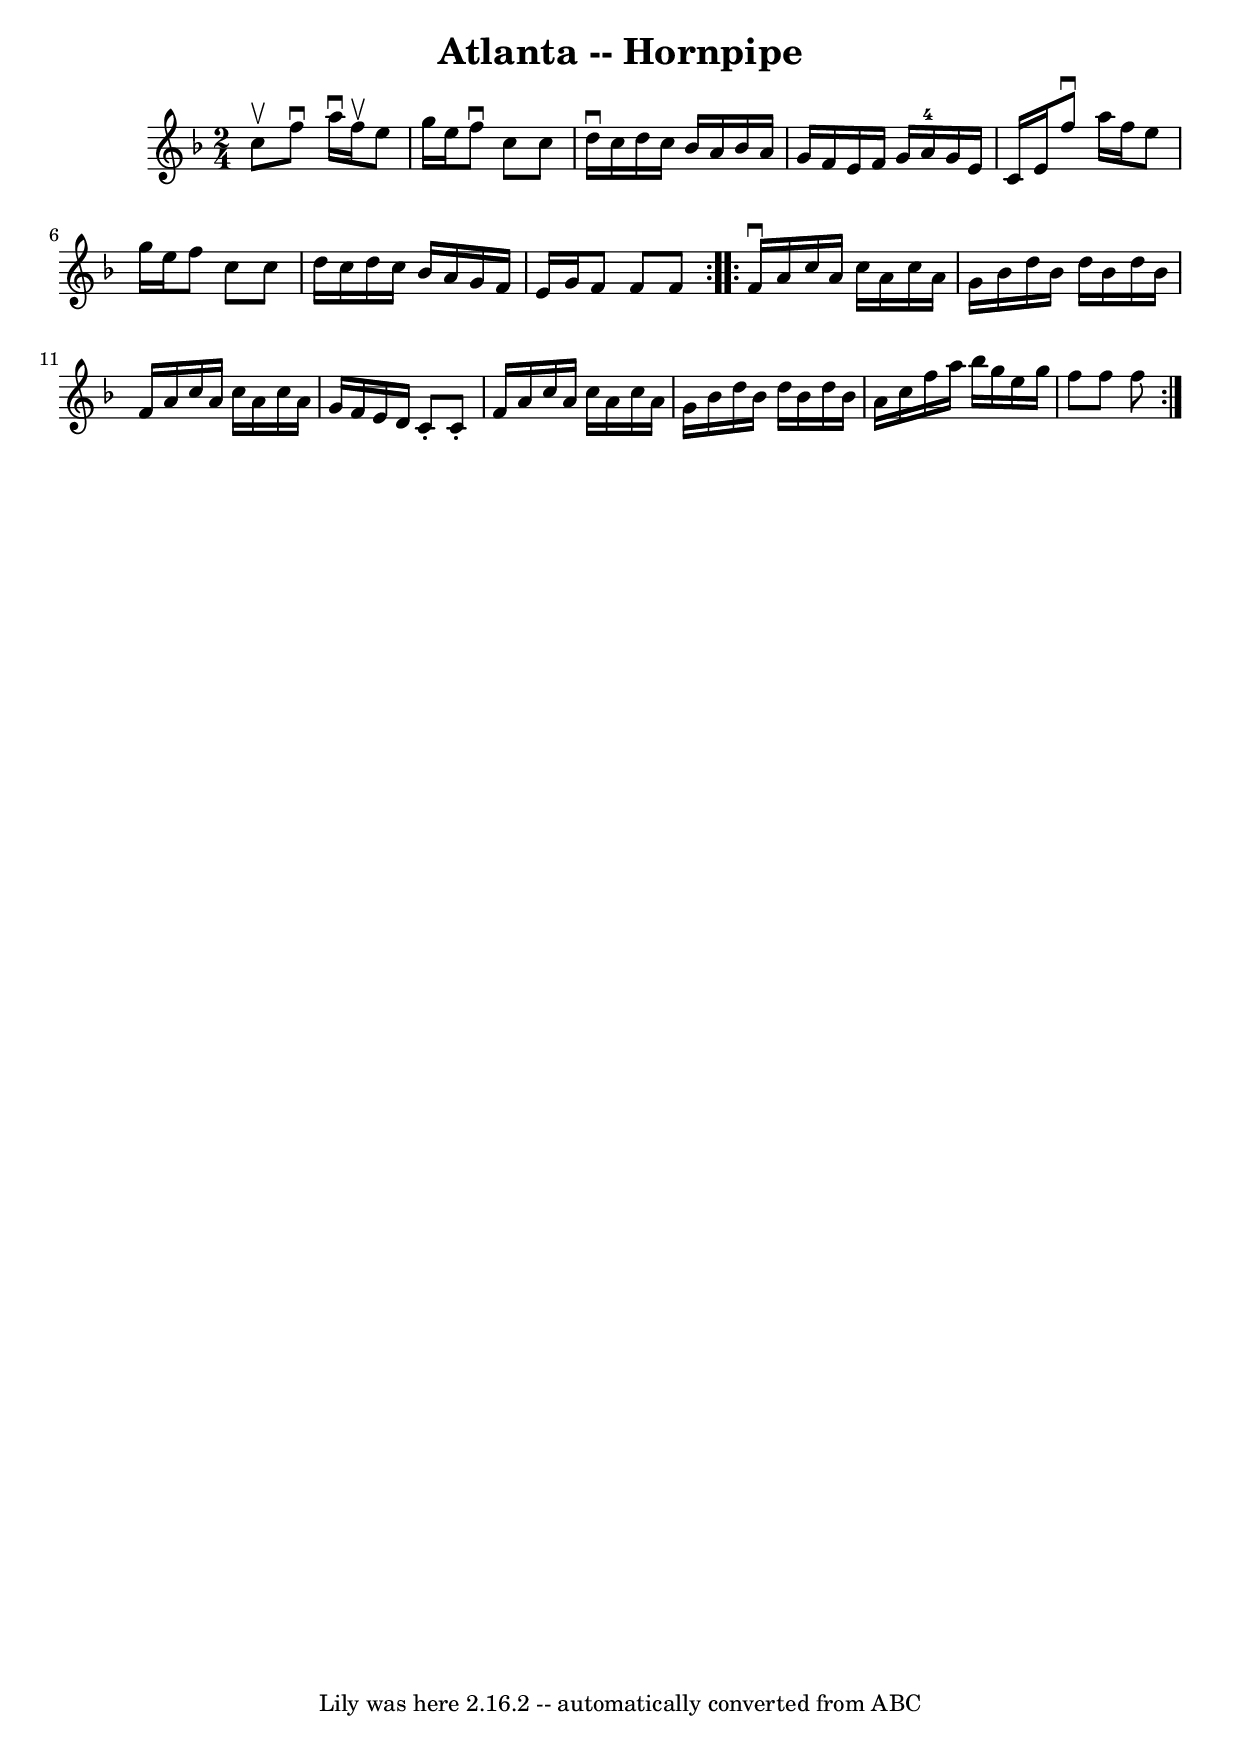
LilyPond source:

\version "2.16.2"
\include "Mammoth.ily"
\header {
  %% book = "Cole's 1000 Fiddle Tunes"
  crossRefNumber = "1"
  footnotes = ""
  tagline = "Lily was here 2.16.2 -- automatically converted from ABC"
  title = "Atlanta -- Hornpipe"

}
voicedefault =  {



  \repeat volta 2 {

    \time 2/4 
    \key f \major c''8^\upbow |
    f''8^\downbow a''16 
    ^\downbow f''16^\upbow e''8 g''16 e''16  |
    f''8^\downbow   
    c''8 c''8 d''16^\downbow c''16  |
    d''16 c''16 bes'16    
    a'16 bes'16 a'16 g'16 f'16  |
    e'16 f'16 g'16 a'16 
    -4 g'16 e'16 c'16 e'16  |
    f''8^\downbow a''16    
    f''16 e''8 g''16 e''16  |
    f''8 c''8 c''8 d''16    
    c''16  |
    d''16 c''16 bes'16 a'16 g'16 f'16 e'16    
    g'16  |
    f'8 f'8 f'8  
  }     
  \repeat volta 2 {
    f'16^\downbow   
    a'16 c''16 a'16 c''16 a'16 c''16 a'16  |
    g'16    
    bes'16 d''16 bes'16 d''16 bes'16 d''16 bes'16  |
    
    f'16 a'16 c''16 a'16 c''16 a'16 c''16 a'16  |
    
    g'16 f'16 e'16 d'16 c'8 -. c'8 -. |
    f'16 a'16    
    c''16 a'16 c''16 a'16 c''16 a'16  |
    g'16 bes'16    
    d''16 bes'16 d''16 bes'16 d''16 bes'16  |
    a'16 c''16 
    f''16 a''16 bes''16 g''16 e''16 g''16  |
    f''8    
    f''8 f''8  
  }   

}

\score{
  <<

    \context Staff="default"
    {
      \voicedefault 
      
    }

  >>
  \layout {
    
  }
  \midi {
  }

}
